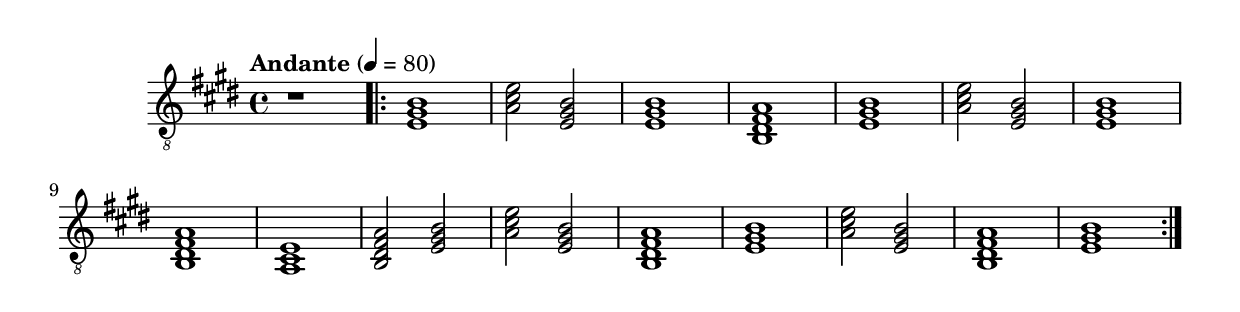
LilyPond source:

\paper {

scoreTitleMarkup = ##f

bookTitleMarkup = ##f

evenHeaderMarkup = ##f

oddHeaderMarkup = ##f

evenFooterMarkup = ##f

oddFooterMarkup = ##f
}
\version "2.20.0"
\header {
  title = "送别，伴奏"
  composer = "John P. Ordway"

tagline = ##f
}

symbols = {
  \key e \major
  \time 4/4
  \tempo "Andante" 4 = 80

  r1

  \repeat volta 2 {
    <e gis b>1
    <a cis' e'>2 <e gis b>
    <e gis b>1
    <b, dis fis a>1

    <e gis b>1
    <a cis' e'>2 <e gis b>
    <e gis b>1
    <b, dis fis a>1

    <a, cis e>1
    <b, dis fis a>2 <e gis b>
    <a cis' e'>2 <e gis b>
    <b, dis fis a>1

    <e gis b>1
    <a cis' e'>2 <e gis b>
    <b, dis fis a>1
    <e gis b>1
  }
}

\score {
  <<
    \new Staff {
      \clef "G_8"
      \symbols
    }
  >>
  \layout { }
  \midi { }
}
